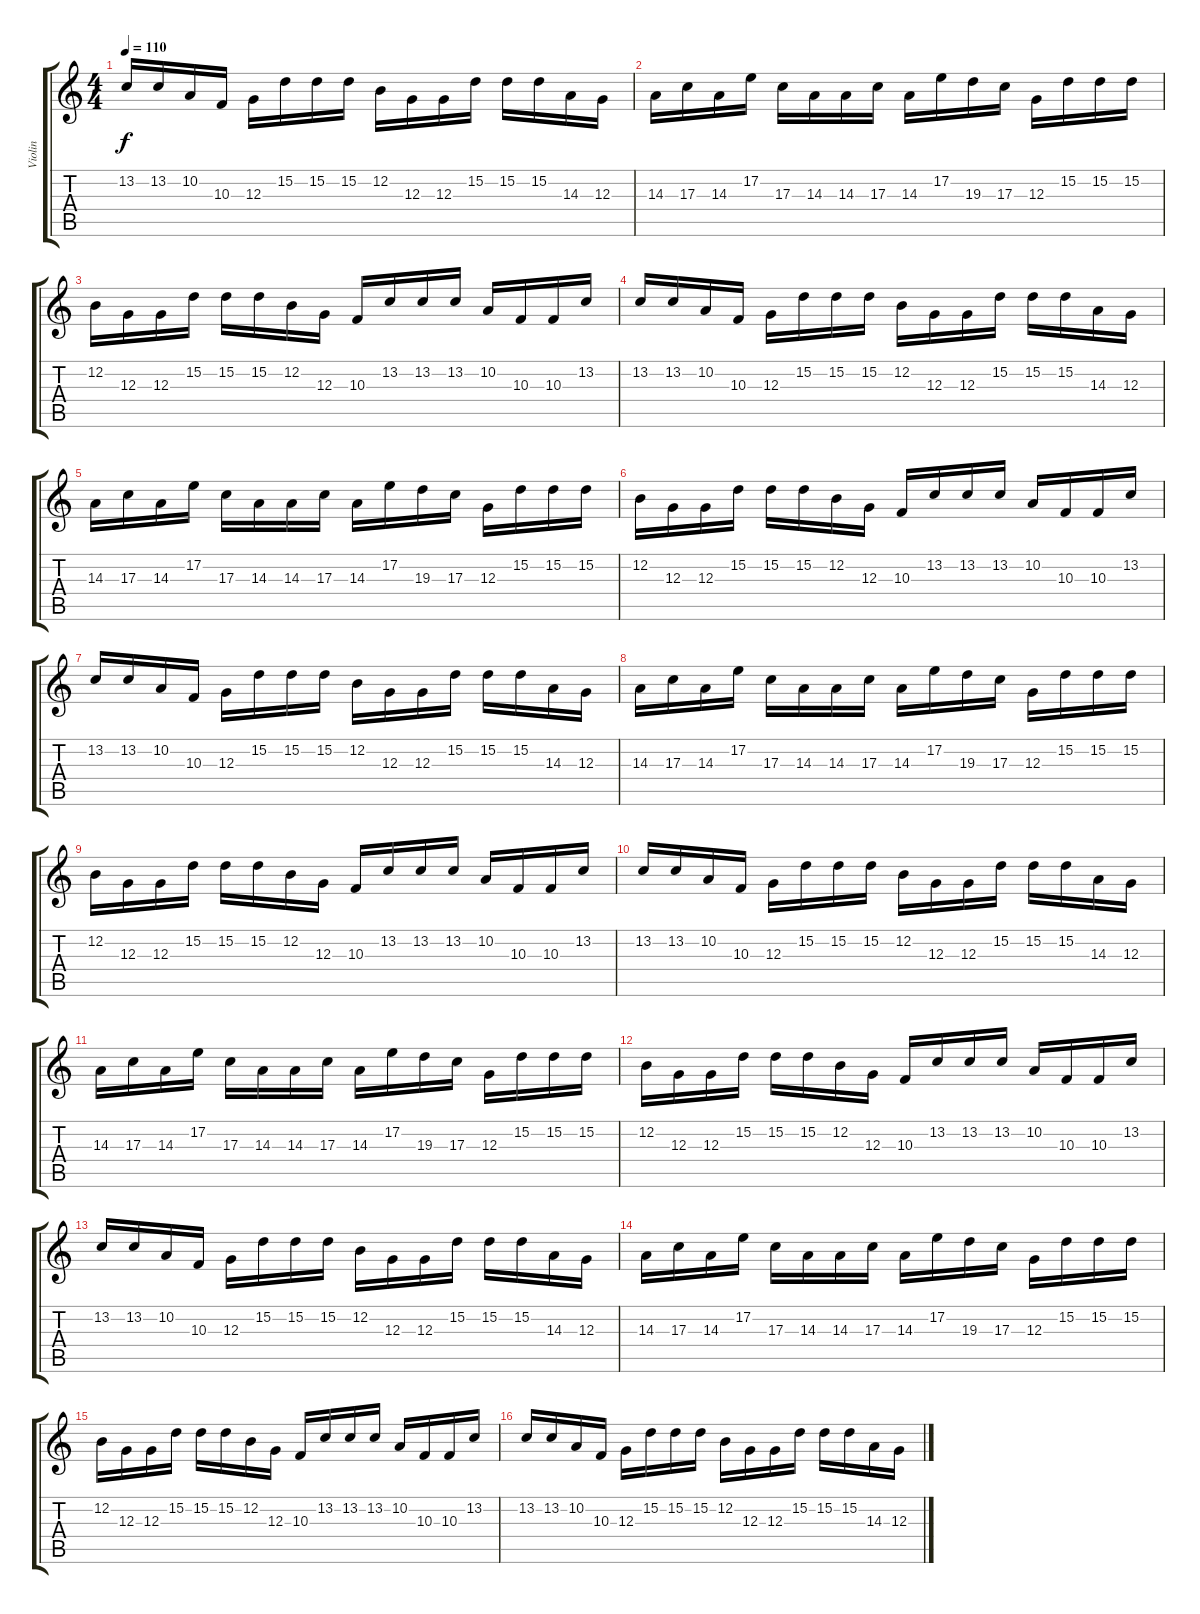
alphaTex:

\track ("Violin" "Violin") {instrument violin}
\staff {score tabs}
\tuning (E4 B3 G3 D3 A2 E2) {hide}
\ts (4 4)
\tempo 110
\clef g2
\ks c
13.2.16{dy f} 13.2.16 10.2.16 10.3.16 12.3.16 15.2.16 15.2.16 15.2.16 12.2.16 12.3.16 12.3.16 15.2.16 15.2.16 15.2.16 14.3.16 12.3.16 |
14.3.16 17.3.16 14.3.16 17.2.16 17.3.16 14.3.16 14.3.16 17.3.16 14.3.16 17.2.16 19.3.16 17.3.16 12.3.16 15.2.16 15.2.16 15.2.16 |
12.2.16 12.3.16 12.3.16 15.2.16 15.2.16 15.2.16 12.2.16 12.3.16 10.3.16 13.2.16 13.2.16 13.2.16 10.2.16 10.3.16 10.3.16 13.2.16 |
13.2.16 13.2.16 10.2.16 10.3.16 12.3.16 15.2.16 15.2.16 15.2.16 12.2.16 12.3.16 12.3.16 15.2.16 15.2.16 15.2.16 14.3.16 12.3.16 |
\section ("" "")
14.3.16 17.3.16 14.3.16 17.2.16 17.3.16 14.3.16 14.3.16 17.3.16 14.3.16 17.2.16 19.3.16 17.3.16 12.3.16 15.2.16 15.2.16 15.2.16 |
12.2.16 12.3.16 12.3.16 15.2.16 15.2.16 15.2.16 12.2.16 12.3.16 10.3.16 13.2.16 13.2.16 13.2.16 10.2.16 10.3.16 10.3.16 13.2.16 |
13.2.16 13.2.16 10.2.16 10.3.16 12.3.16 15.2.16 15.2.16 15.2.16 12.2.16 12.3.16 12.3.16 15.2.16 15.2.16 15.2.16 14.3.16 12.3.16 |
14.3.16 17.3.16 14.3.16 17.2.16 17.3.16 14.3.16 14.3.16 17.3.16 14.3.16 17.2.16 19.3.16 17.3.16 12.3.16 15.2.16 15.2.16 15.2.16 |
12.2.16 12.3.16 12.3.16 15.2.16 15.2.16 15.2.16 12.2.16 12.3.16 10.3.16 13.2.16 13.2.16 13.2.16 10.2.16 10.3.16 10.3.16 13.2.16 |
13.2.16 13.2.16 10.2.16 10.3.16 12.3.16 15.2.16 15.2.16 15.2.16 12.2.16 12.3.16 12.3.16 15.2.16 15.2.16 15.2.16 14.3.16 12.3.16 |
14.3.16 17.3.16 14.3.16 17.2.16 17.3.16 14.3.16 14.3.16 17.3.16 14.3.16 17.2.16 19.3.16 17.3.16 12.3.16 15.2.16 15.2.16 15.2.16 |
12.2.16 12.3.16 12.3.16 15.2.16 15.2.16 15.2.16 12.2.16 12.3.16 10.3.16 13.2.16 13.2.16 13.2.16 10.2.16 10.3.16 10.3.16 13.2.16 |
13.2.16 13.2.16 10.2.16 10.3.16 12.3.16 15.2.16 15.2.16 15.2.16 12.2.16 12.3.16 12.3.16 15.2.16 15.2.16 15.2.16 14.3.16 12.3.16 |
14.3.16 17.3.16 14.3.16 17.2.16 17.3.16 14.3.16 14.3.16 17.3.16 14.3.16 17.2.16 19.3.16 17.3.16 12.3.16 15.2.16 15.2.16 15.2.16 |
12.2.16 12.3.16 12.3.16 15.2.16 15.2.16 15.2.16 12.2.16 12.3.16 10.3.16 13.2.16 13.2.16 13.2.16 10.2.16 10.3.16 10.3.16 13.2.16 |
13.2.16 13.2.16 10.2.16 10.3.16 12.3.16 15.2.16 15.2.16 15.2.16 12.2.16 12.3.16 12.3.16 15.2.16 15.2.16 15.2.16 14.3.16 12.3.16
